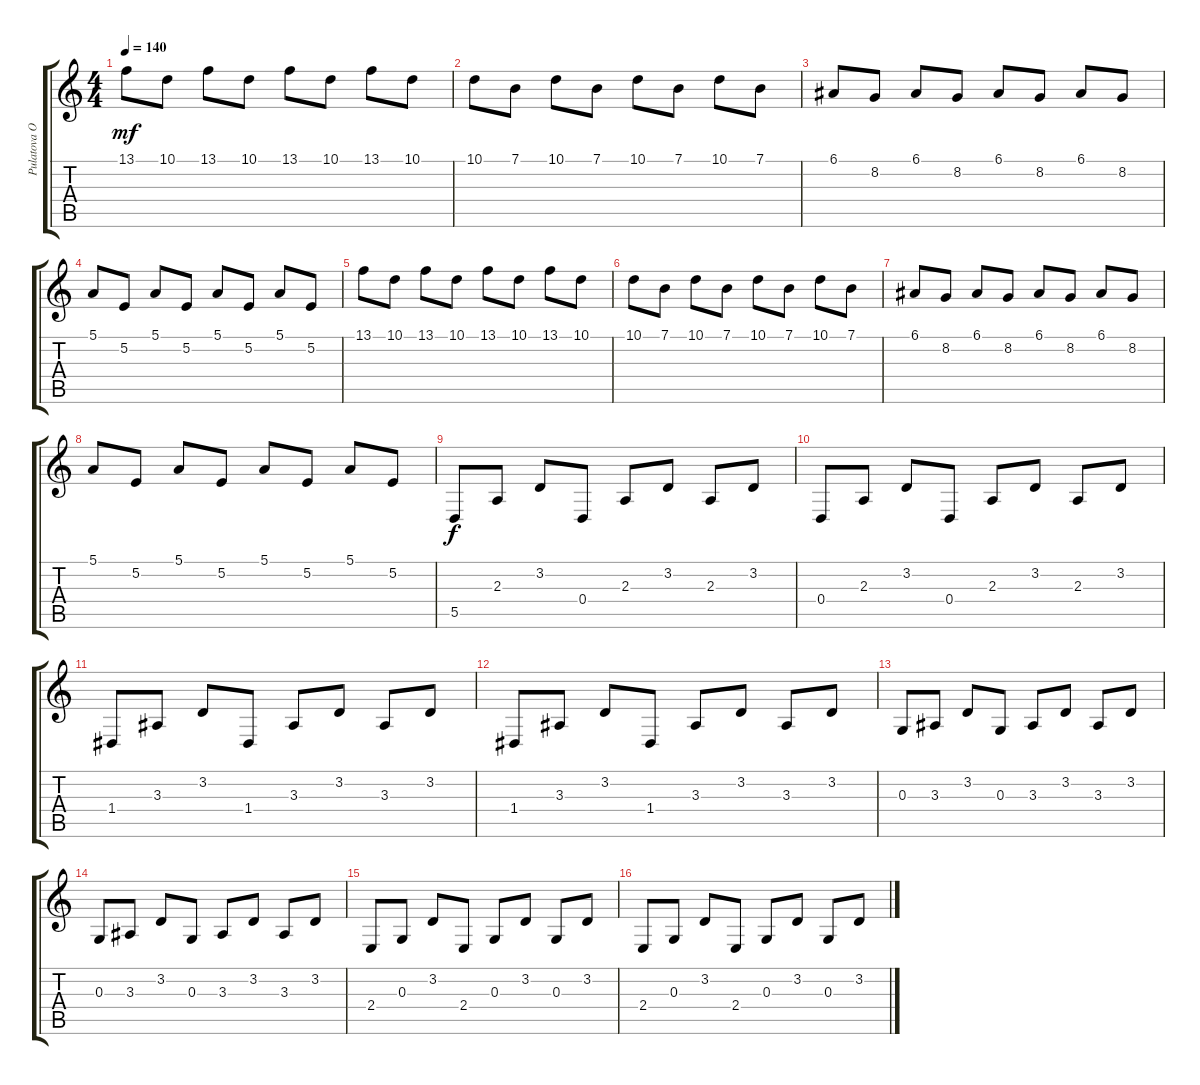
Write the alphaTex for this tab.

\track ("Pulatova O (RH)" "Pulatova O") {instrument acousticgrandpiano}
\staff {score tabs}
\tuning (E4 B3 G3 D3 A2 E2) {hide}
\ts (4 4)
\tempo 140
\clef g2
\ks c
13.1.8{dy mf} 10.1.8 13.1.8 10.1.8 13.1.8 10.1.8 13.1.8 10.1.8 |
10.1.8 7.1.8 10.1.8 7.1.8 10.1.8 7.1.8 10.1.8 7.1.8 |
6.1.8 8.2.8 6.1.8 8.2.8 6.1.8 8.2.8 6.1.8 8.2.8 |
5.1.8 5.2.8 5.1.8 5.2.8 5.1.8 5.2.8 5.1.8 5.2.8 |
13.1.8 10.1.8 13.1.8 10.1.8 13.1.8 10.1.8 13.1.8 10.1.8 |
10.1.8 7.1.8 10.1.8 7.1.8 10.1.8 7.1.8 10.1.8 7.1.8 |
6.1.8 8.2.8 6.1.8 8.2.8 6.1.8 8.2.8 6.1.8 8.2.8 |
5.1.8 5.2.8 5.1.8 5.2.8 5.1.8 5.2.8 5.1.8 5.2.8 |
5.5.8{dy f} 2.3.8 3.2.8 0.4.8 2.3.8 3.2.8 2.3.8 3.2.8 |
0.4.8 2.3.8 3.2.8 0.4.8 2.3.8 3.2.8 2.3.8 3.2.8 |
1.4.8 3.3.8 3.2.8 1.4.8 3.3.8 3.2.8 3.3.8 3.2.8 |
1.4.8 3.3.8 3.2.8 1.4.8 3.3.8 3.2.8 3.3.8 3.2.8 |
0.3.8 3.3.8 3.2.8 0.3.8 3.3.8 3.2.8 3.3.8 3.2.8 |
0.3.8 3.3.8 3.2.8 0.3.8 3.3.8 3.2.8 3.3.8 3.2.8 |
2.4.8 0.3.8 3.2.8 2.4.8 0.3.8 3.2.8 0.3.8 3.2.8 |
2.4.8 0.3.8 3.2.8 2.4.8 0.3.8 3.2.8 0.3.8 3.2.8
